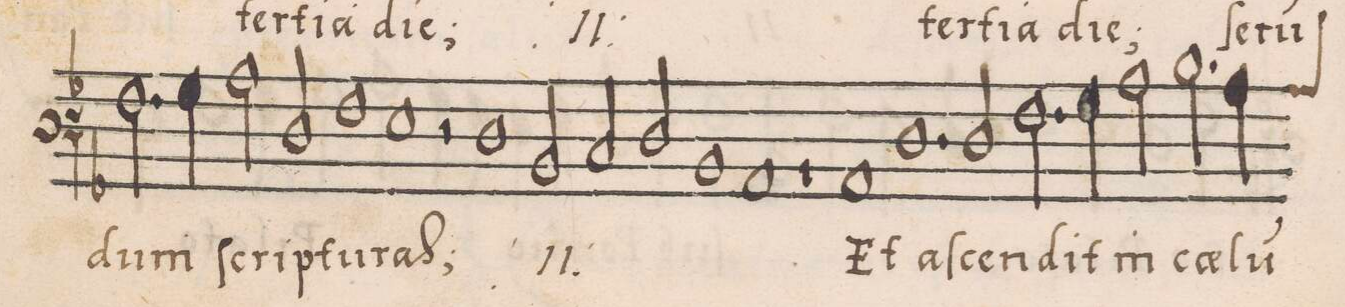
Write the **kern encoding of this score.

**kern	**text
*I"BASSVS	*
*clefF3	*
*k[b-]	*
*met(C|)	*
*M2/1	*
2.A\	-dum
4B-\	.
=149-	=149-
2c\	ſcri-
2F/	.
1A	-ptu-
=150-	=150-
1G	-raS;
2r	.
*	*ij
1F\	ſe-
=151-	=151-
2D/	-cu(n)-
2E/	-dum
2F/	ſcri-
=152-	=152-
1D	-ptu-
1C	-ras
*	*Xij
=153-	=153-
1r	.
1C	Et
=154-	=154-
1.F	a-
2F/	-ſcen-
=155-	=155-
2.A\	-dit
4B-\	.
2c\	in
2.d\	cae-
=156-	=156-
*custos:c	*
4c\	-lu(m)
*-	*-
